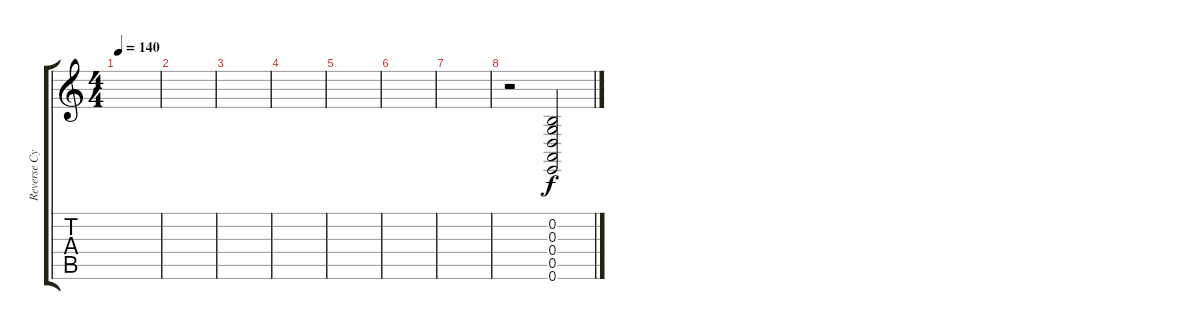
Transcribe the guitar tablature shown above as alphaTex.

\track ("Reverse Cymbal" "Reverse Cy") {instrument reversecymbal}
\staff {score tabs}
\tuning (E4 B3 G3 D3 A2 E2) {hide}
\ts (4 4)
\tempo 140
\clef g2
\ks c
|
|
|
|
|
|
|
r.2 (0.2 0.3 0.4 0.5 0.6).2
